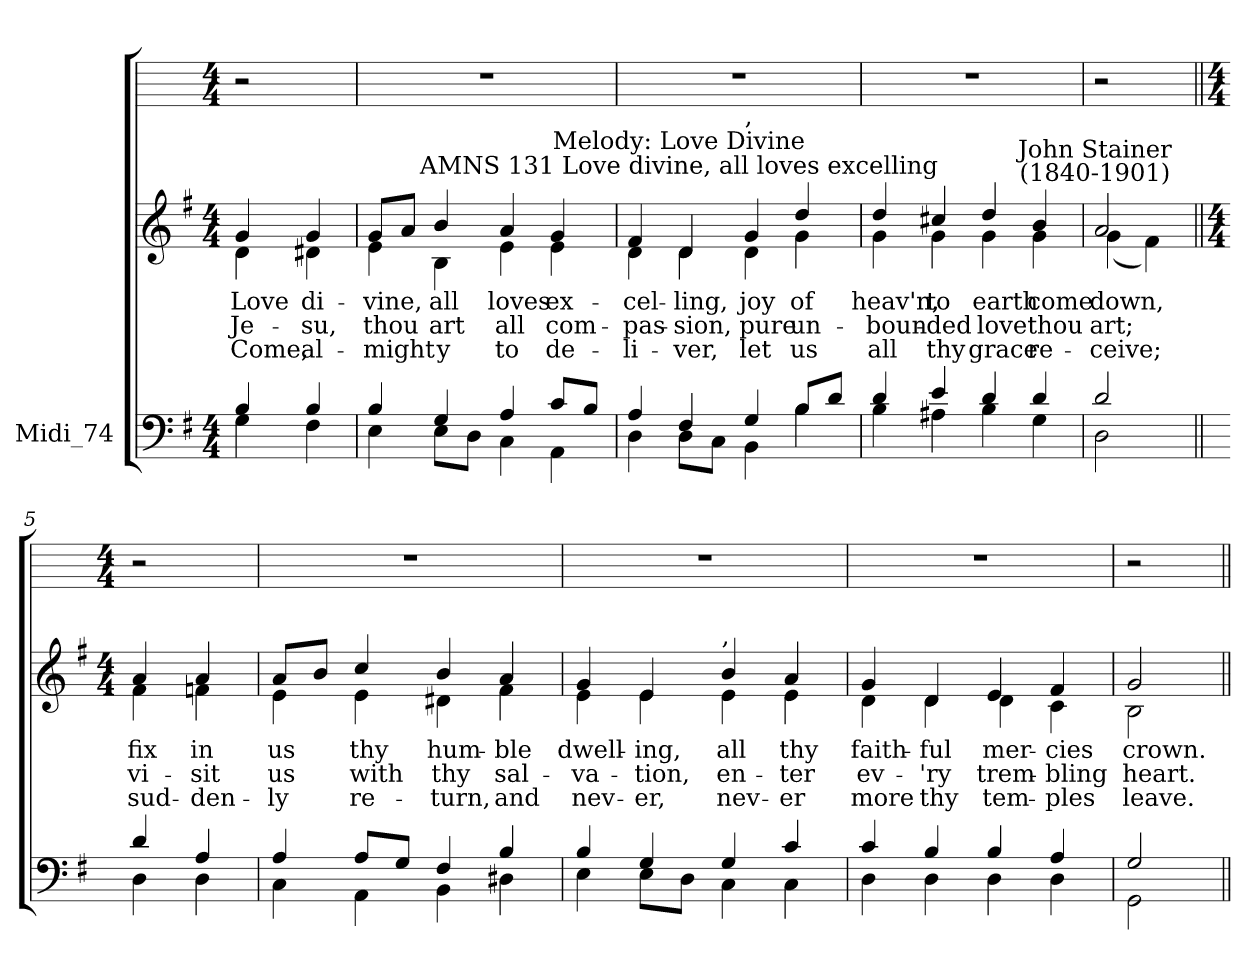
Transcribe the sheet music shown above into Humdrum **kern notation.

**kern	**kern	**text	**text	**text	**kern
*part3	*part2	*part2	*part2	*part2	*part1
*staff3	*staff2	*staff2	*staff2	*staff2	*staff1
*I"Midi_74	*	*	*	*	*
*clefF4	*clefG2	*	*	*	*
*k[f#]	*k[f#]	*	*	*	*
*G:	*G:	*	*	*	*
*M4/4	*M4/4	*	*	*	*M4/4
=	=	=	=	=	=
*^	*	*	*	*	*
!	!	!LO:TX:a:cj:t=Charles Wesley\n(1707-1788)	!	!	!	!
!	!	!	!LO:LY:b	!LO:LY:b	!LO:LY:b	!
*	*	*^	*	*	*	*
4B/	4G\	4g/	4d\	Love	Je-	-Come,	2r
!	!	!	!	!LO:LY:b	!LO:LY:b	!LO:LY:b	!
4B/	4F#\	4g/	4d#X\	di-	-su,	al-	.
=1	=1	=1	=1	=1	=1	=1	=1
!	!	!	!	!LO:LY:b	!LO:LY:b	!LO:LY:b	!
4B/	4E\	8g/L	4e\	-vine,	thou	might	1r
.	.	8a/J	.	.	.	.	.
!	!	!	!	!LO:LY:b	!LO:LY:b	!LO:LY:b	!
4G/	8E\L	4b/	4B\	all	art	y	.
.	8D\J	.	.	.	.	.	.
!	!	!	!	!LO:LY:b	!LO:LY:b	!LO:LY:b	!
4A/	4C\	4a/	4e\	loves	all	to	.
!	!	!	!	!LO:LY:b	!LO:LY:b	!LO:LY:b	!
8c/L	4AA\	4g/	4e\	ex-	-com-	-de-	.
8B/J	.	.	.	.	.	.	.
=2	=2	=2	=2	=2	=2	=2	=2
!	!	!	!	!LO:LY:b	!LO:LY:b	!LO:LY:b	!
4A/	4D\	4f#/	4d\	-cel-	-pas-	-li-	1r
!	!	!LO:TX:a:cj:t=AMNS 131 Love divine, all loves excelling	!	!	!	!	!
!	!	!LO:TX:a:cj:t=Melody&colon; Love Divine	!	!	!	!	!
!	!	!	!	!LO:LY:b	!LO:LY:b	!LO:LY:b	!
4F#/	8D\L	4d/	4d\	-ling,	sion,	ver,	.
.	8C\J	.	.	.	.	.	.
!	!	!LO:TX:a:t=,	!	!	!	!	!
!	!	!	!	!LO:LY:b	!LO:LY:b	!LO:LY:b	!
4G/	4BB\	4g/	4d\	joy	pure	let	.
!	!	!	!	!LO:LY:b	!LO:LY:b	!LO:LY:b	!
8B/L	4B\	4dd/	4g\	of	un-	-us	.
8d/J	.	.	.	.	.	.	.
=3	=3	=3	=3	=3	=3	=3	=3
!	!	!	!	!LO:LY:b	!LO:LY:b	!LO:LY:b	!
4d/	4B\	4dd/	4g\	heav'n,	boun-	-all	1r
!	!	!	!	!LO:LY:b	!LO:LY:b	!LO:LY:b	!
4e/	4A#X\	4cc#X/	4g\	to	ded	thy	.
!	!	!	!	!LO:LY:b	!LO:LY:b	!LO:LY:b	!
4d/	4B\	4dd/	4g\	earth	love	grace	.
!	!	!	!	!LO:LY:b	!LO:LY:b	!LO:LY:b	!
4d/	4G\	4b/	4g\	come	thou	re-	.
=4	=4	=4	=4	=4	=4	=4	=4
!	!	!LO:TX:a:cj:t=John Stainer\n(1840-1901)	!	!	!	!	!
!	!	!	!	!LO:LY:b	!LO:LY:b	!LO:LY:b	!
2d/	2D\	2a/	(<4g\	-down,	art;	ceive;	2r
.	.	.	4f#\)	.	.	.	.
!!LO:LB:g=z
=5||	=5||	=5||	=5||	=5||	=5||	=5||	=5||
*	*	*M4/4	*	*	*	*	*M4/4
!	!	!	!	!LO:LY:b	!LO:LY:b	!LO:LY:b	!
4d/	4D\	4a/	4f#\	fix	vi-	-sud-	2r
!	!	!	!	!LO:LY:b	!LO:LY:b	!LO:LY:b	!
4A/	4D\	4a/	4fn\	-in	sit	den-	.
=6	=6	=6	=6	=6	=6	=6	=6
!	!	!	!	!LO:LY:b	!LO:LY:b	!LO:LY:b	!
4A/	4C\	8a/L	4e\	-us	us	ly	1r
.	.	8b/J	.	.	.	.	.
!	!	!	!	!LO:LY:b	!LO:LY:b	!LO:LY:b	!
8A/L	4AA\	4cc/	4e\	thy	with	re-	.
8G/J	.	.	.	.	.	.	.
!	!	!	!	!LO:LY:b	!LO:LY:b	!LO:LY:b	!
4F#/	4BB\	4b/	4d#X\	-hum-	-thy	turn,	.
!	!	!	!	!LO:LY:b	!LO:LY:b	!LO:LY:b	!
4B/	4D#X\	4a/	4f#\	ble	sal-	-and	.
=7	=7	=7	=7	=7	=7	=7	=7
!	!	!	!	!LO:LY:b	!LO:LY:b	!LO:LY:b	!
4B/	4E\	4g/	4e\	dwell-	-va-	-nev-	1r
!	!	!	!	!LO:LY:b	!LO:LY:b	!LO:LY:b	!
4G/	8E\L	4e/	4e\	-ing,	tion,	er,	.
.	8D\J	.	.	.	.	.	.
!	!	!LO:TX:a:t=,	!	!	!	!	!
!	!	!	!	!LO:LY:b	!LO:LY:b	!LO:LY:b	!
4G/	4C\	4b/	4e\	all	en-	-nev-	.
!	!	!	!	!LO:LY:b	!LO:LY:b	!LO:LY:b	!
4c/	4C\	4a/	4e\	-thy	ter	er	.
=8	=8	=8	=8	=8	=8	=8	=8
!	!	!	!	!LO:LY:b	!LO:LY:b	!LO:LY:b	!
4c/	4D\	4g/	4d\	faith-	-ev-	-more	1r
!	!	!	!	!LO:LY:b	!LO:LY:b	!LO:LY:b	!
4B/	4D\	4d/	4d\	ful	'ry	thy	.
!	!	!	!	!LO:LY:b	!LO:LY:b	!LO:LY:b	!
4B/	4D\	4e/	4d\	mer-	-trem-	-tem-	.
!	!	!	!	!LO:LY:b	!LO:LY:b	!LO:LY:b	!
4A/	4D\	4f#/	4c\	-cies	bling	ples	.
=9	=9	=9	=9	=9	=9	=9	=9
!	!	!	!	!LO:LY:b	!LO:LY:b	!LO:LY:b	!
2G/	2GG\	2g/	2B\	crown.	heart.	leave.	2r
*v	*v	*	*	*	*	*	*
*	*v	*v	*	*	*	*
=||	=||	=||	=||	=||	=||
*-	*-	*-	*-	*-	*-
